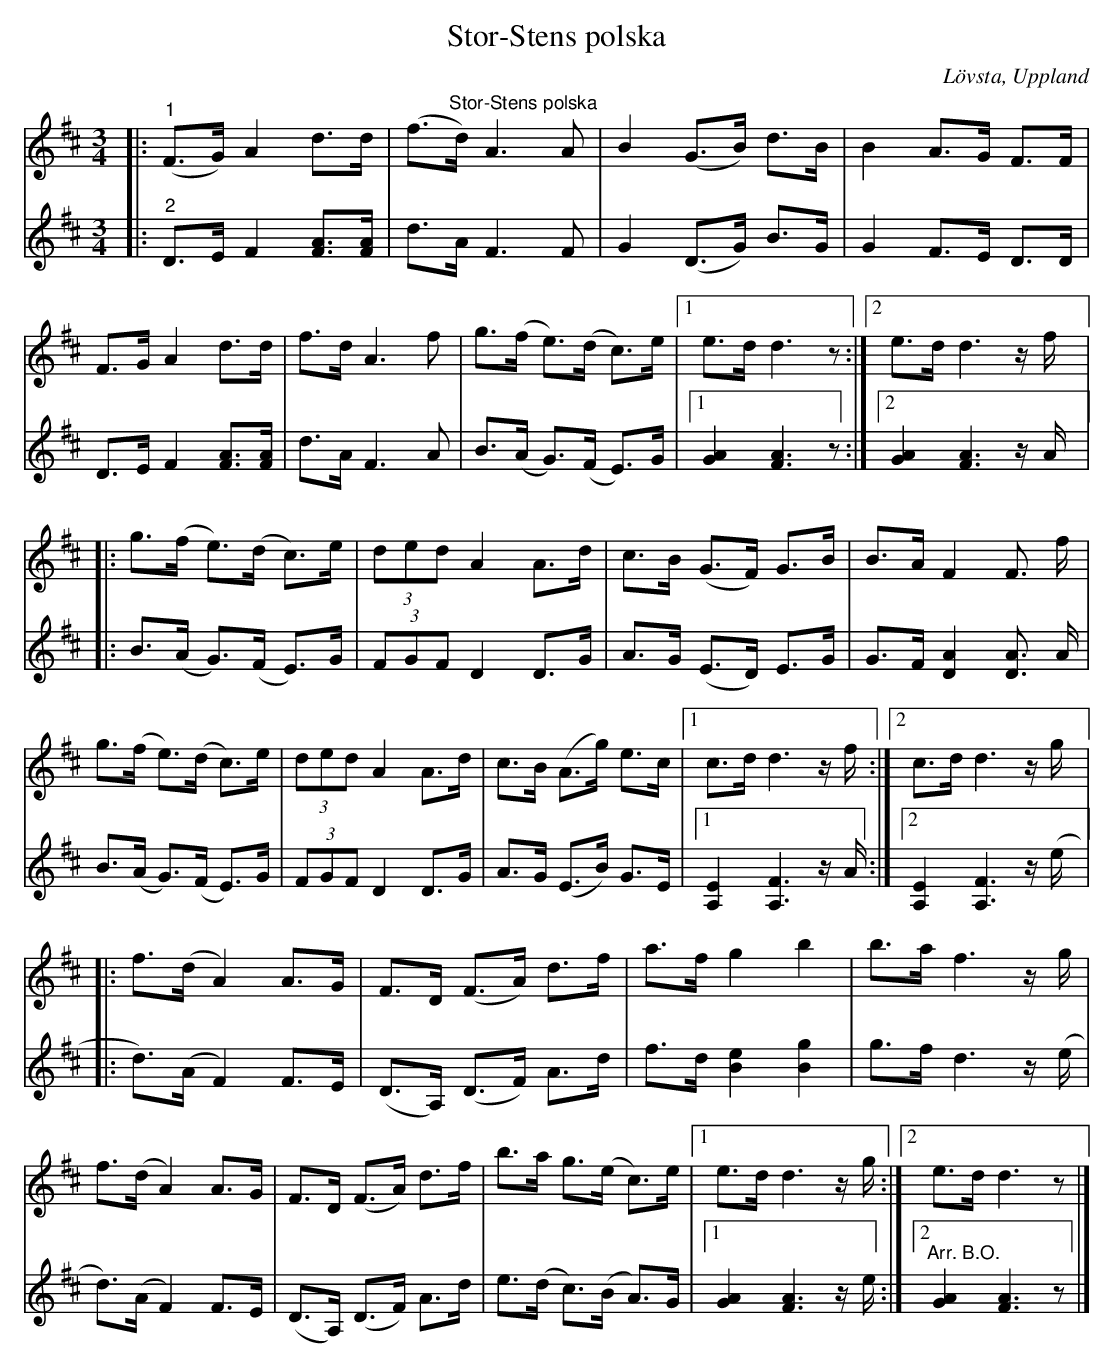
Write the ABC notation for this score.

X:1
T:Stor-Stens polska
O:Lövsta, Uppland
L:1/8
M:3/4
K:D
V:1
|:"^1" (F>G) A2 d>d | (f>"^Stor-Stens polska"d) A3 A | B2 (G>B) d>B | B2 A>G F>F |
F>G A2 d>d | f>d A3 f | g>(f e>)(d c>)e |1 e>d d3 z :|2 e>d d3 z/ f/ |:
g>(f e>)(d c>)e | (3ded A2 A>d | c>B (G>F) G>B | B>A F2 F3/2 f/ |
g>(f e>)(d c>)e | (3ded A2 A>d | c>B (A>g) e>c |1 c>d d3 z/ f/ :|2 c>d d3 z/ g/ |:
f>(d A2) A>G | F>D (F>A) d>f | a>f g2 b2 | b>a f3 z/ g/ |
f>(d A2) A>G | F>D (F>A) d>f | b>a g>(e c>)e |1 e>d d3 z/ g/ :|2 e>d d3 z |]
V:2
|:"^2" D>E F2 [FA]>[FA] | d>A F3 F | G2 (D>G) B>G | G2 F>E D>D | D>E F2 [FA]>[FA] | d>A F3 A |
B>(A G>)(F E>)G |1 [GA]2 [FA]3 z :|2 [GA]2 [FA]3 z/ A/ |: B>(A G>)(F E>)G | (3FGF D2 D>G |
A>G (E>D) E>G | G>F [DA]2 [DA]3/2 A/ | B>(A G>)(F E>)G | (3FGF D2 D>G | A>G (E>B) G>E |1 [A,E]2 [A,F]3 z/ A/ :|2 [A,E]2 [A,F]3 z/ (e/ |:
d>)(A F2) F>E | (D>A,) (D>F) A>d | f>d [Be]2 [Bg]2 | g>f d3 z/ (e/ | d>)(A F2) F>E | (D>A,) (D>F) A>d | e>(d c>)(B A>)G |1 [GA]2 [FA]3 z/ e/ :|2"^Arr. B.O." [GA]2 [FA]3 z |]
